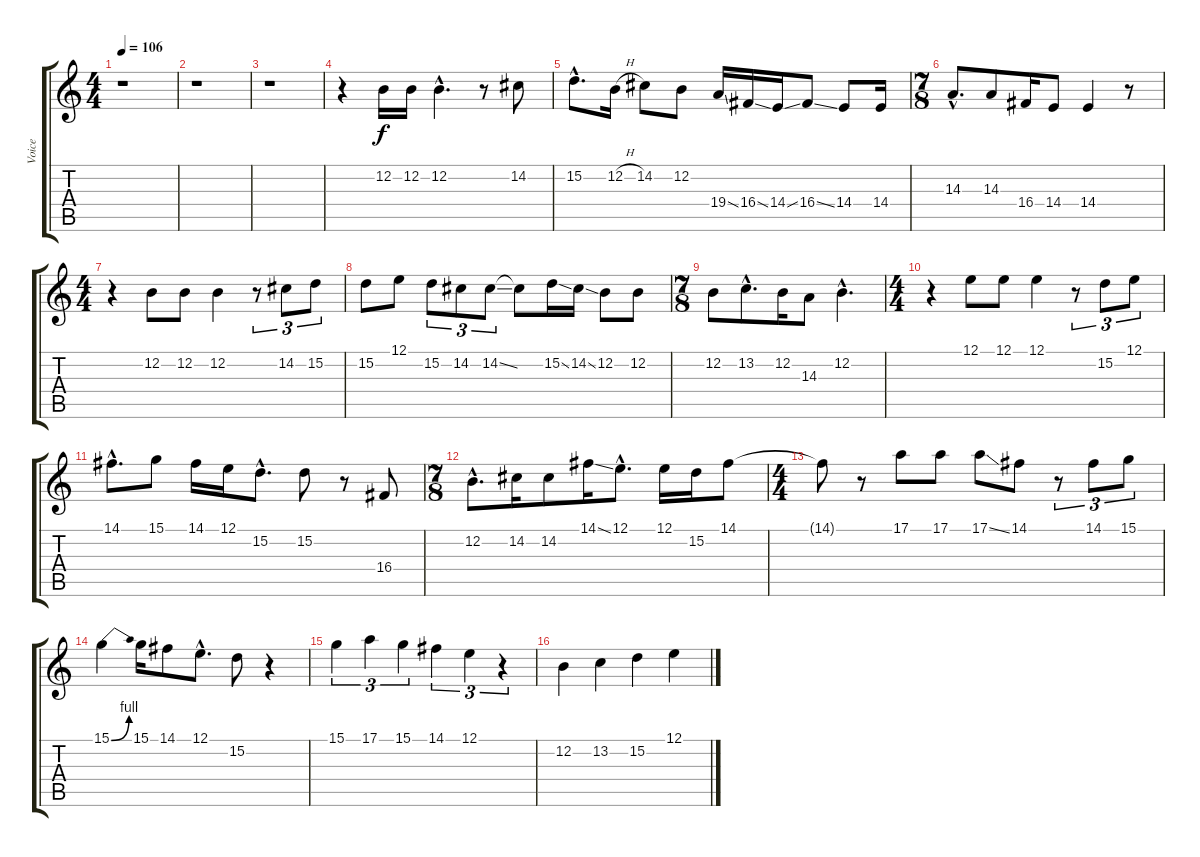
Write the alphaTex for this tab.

\track ("Voice" "Voice") {instrument synthvoice}
\staff {score tabs}
\tuning (E4 B3 G3 D3 A2 E2) {hide}
\ts (4 4)
\tempo 106
\clef g2
\ks c
r.1{dy f} |
r.1 |
r.1 |
r.4 12.2.16 12.2.16 12.2{hac}.4{d} r.8 14.2.8 |
15.2{hac}.8{d} 12.2{h}.16 14.2.8 12.2.8 19.4{ss}.16 16.4{ss}.16 14.4{ss}.16 16.4{ss}.8 14.4.8 14.4.16 |
\ts (7 8)
14.3{hac}.8{d} 14.3.8 16.4.16 14.4.8 14.4.4 r.8 |
\ts (4 4)
r.4 12.2.8 12.2.8 12.2.4 r.8{tu (3 2)} 14.2.8{tu (3 2)} 15.2.8{tu (3 2)} |
15.2.8 12.1.8 15.2.8{tu (3 2)} 14.2.8{tu (3 2)} 14.2{ss}.8{tu (3 2)} 14.2{t}.8 15.2{ss}.16 14.2{ss}.16 12.2.8 12.2.8 |
\ts (7 8)
12.2.8 13.2{hac}.8{d} 12.2.16 14.3.8 12.2{hac}.4{d} |
\ts (4 4)
r.4 12.1.8 12.1.8 12.1.4 r.8{tu (3 2)} 15.2.8{tu (3 2)} 12.1.8{tu (3 2)} |
14.1{hac}.8{d} 15.1.8 14.1.16 12.1.16 15.2{hac}.8{d} 15.2.8 r.8 16.4.8 |
\ts (7 8)
12.2{hac}.8{d} 14.2.16 14.2.8 14.1{ss}.16 12.1{hac}.8{d} 12.1.16 15.2.16 14.1.8 |
\ts (4 4)
14.1{t}.8 r.8 17.1.8 17.1.8 17.1{ss}.8 14.1.8 r.8{tu (3 2)} 14.1.8{tu (3 2)} 15.1.8{tu (3 2)} |
15.1{be (bend 0 0 60 4)}.4 15.1.16 14.1.8 12.1{hac}.8{d} 15.2.8 r.4 |
15.1.4{tu (3 2)} 17.1.4{tu (3 2)} 15.1.4{tu (3 2)} 14.1.4{tu (3 2)} 12.1.4{tu (3 2)} r.4{tu (3 2)} |
12.2.4 13.2.4 15.2.4 12.1.4
